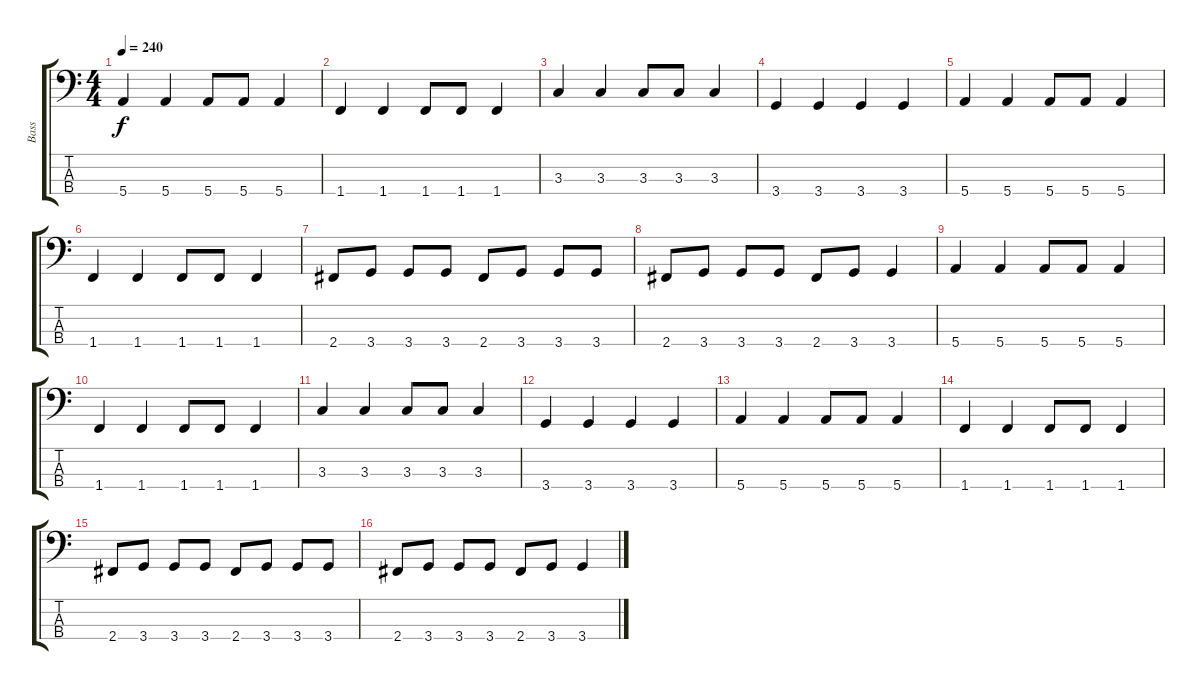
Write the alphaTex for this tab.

\track ("Bass" "Bass") {instrument electricbasspick}
\staff {score tabs}
\tuning (G2 D2 A1 E1) {hide}
\ts (4 4)
\tempo 240
\clef f4
\ks c
5.4.4{dy f instrument electricbasspick} 5.4.4 5.4.8 5.4.8 5.4.4 |
1.4.4 1.4.4 1.4.8 1.4.8 1.4.4 |
3.3.4 3.3.4 3.3.8 3.3.8 3.3.4 |
3.4.4 3.4.4 3.4.4 3.4.4 |
5.4.4 5.4.4 5.4.8 5.4.8 5.4.4 |
1.4.4 1.4.4 1.4.8 1.4.8 1.4.4 |
2.4.8 3.4.8 3.4.8 3.4.8 2.4.8 3.4.8 3.4.8 3.4.8 |
2.4.8 3.4.8 3.4.8 3.4.8 2.4.8 3.4.8 3.4.4 |
5.4.4 5.4.4 5.4.8 5.4.8 5.4.4 |
1.4.4 1.4.4 1.4.8 1.4.8 1.4.4 |
3.3.4 3.3.4 3.3.8 3.3.8 3.3.4 |
3.4.4 3.4.4 3.4.4 3.4.4 |
5.4.4 5.4.4 5.4.8 5.4.8 5.4.4 |
1.4.4 1.4.4 1.4.8 1.4.8 1.4.4 |
2.4.8 3.4.8 3.4.8 3.4.8 2.4.8 3.4.8 3.4.8 3.4.8 |
2.4.8 3.4.8 3.4.8 3.4.8 2.4.8 3.4.8 3.4.4
